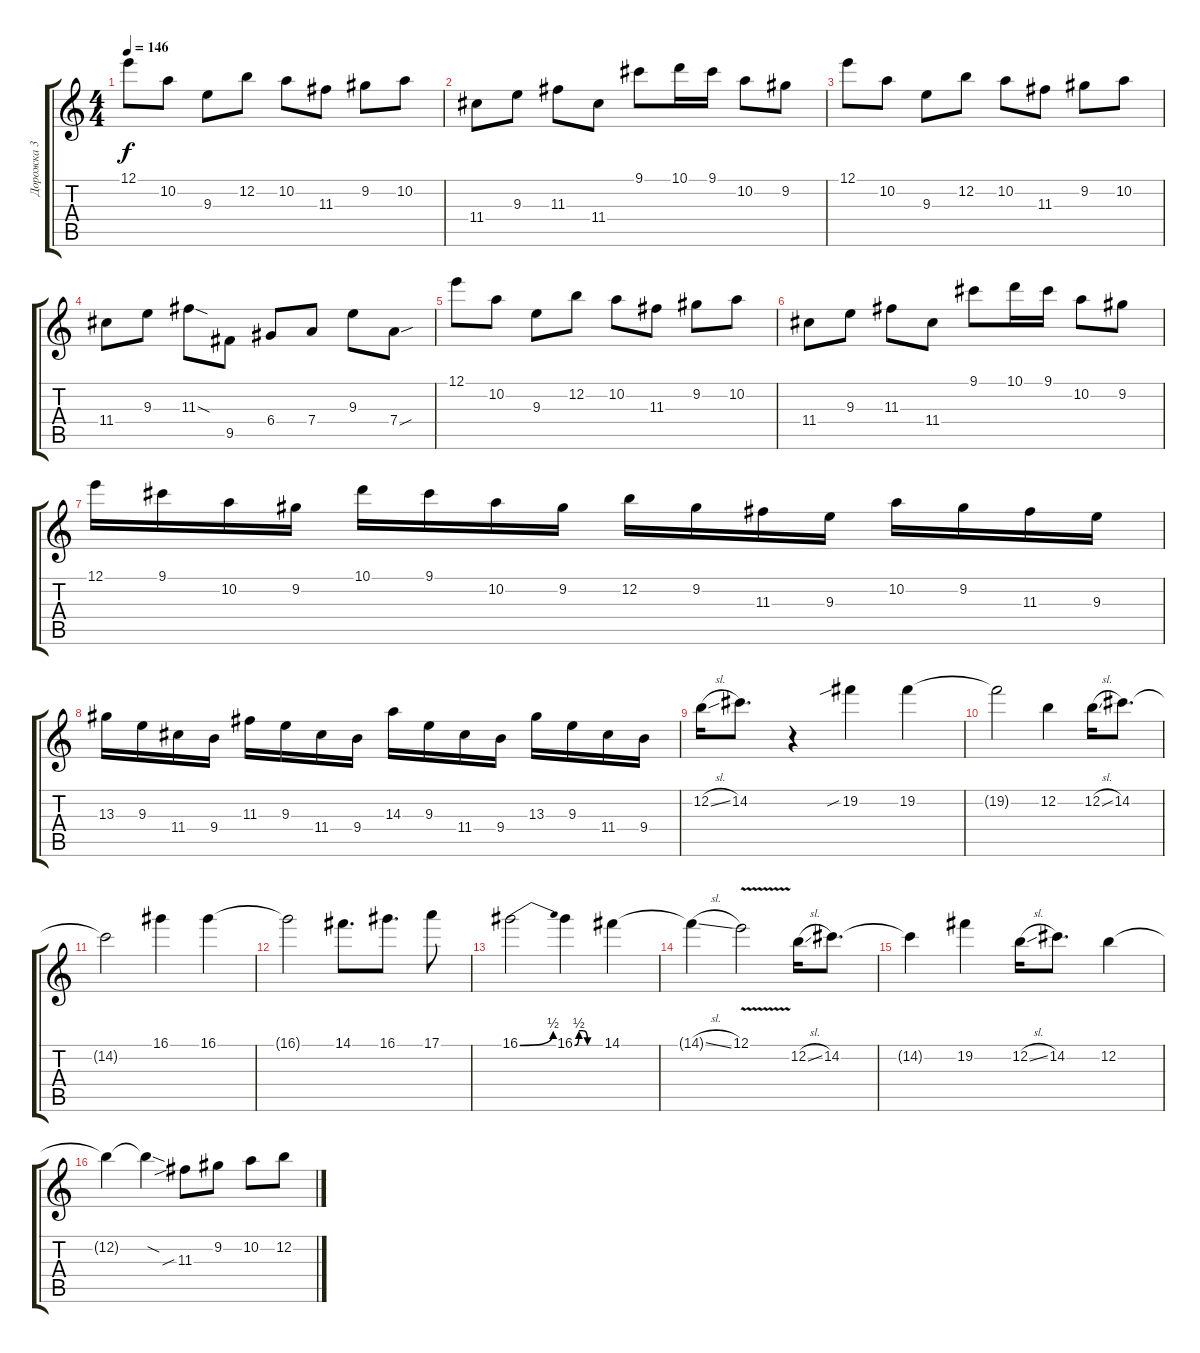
\track ("Дорожка 3" "Дорожка 3") {instrument overdrivenguitar}
\staff {score tabs}
\tuning (E4 B3 G3 D3 A2 E2) {hide}
\ts (4 4)
\tempo 146
\clef g2
\ks c
12.1.8{dy f} 10.2.8 9.3.8 12.2.8 10.2.8 11.3.8 9.2.8 10.2.8 |
11.4.8 9.3.8 11.3.8 11.4.8 9.1.8 10.1.16 9.1.16 10.2.8 9.2.8 |
12.1.8 10.2.8 9.3.8 12.2.8 10.2.8 11.3.8 9.2.8 10.2.8 |
11.4.8 9.3.8 11.3{sod}.8 9.5.8 6.4.8 7.4.8 9.3.8 7.4{sou}.8 |
12.1.8 10.2.8 9.3.8 12.2.8 10.2.8 11.3.8 9.2.8 10.2.8 |
11.4.8 9.3.8 11.3.8 11.4.8 9.1.8 10.1.16 9.1.16 10.2.8 9.2.8 |
12.1.16 9.1.16 10.2.16 9.2.16 10.1.16 9.1.16 10.2.16 9.2.16 12.2.16 9.2.16 11.3.16 9.3.16 10.2.16 9.2.16 11.3.16 9.3.16 |
13.3.16 9.3.16 11.4.16 9.4.16 11.3.16 9.3.16 11.4.16 9.4.16 14.3.16 9.3.16 11.4.16 9.4.16 13.3.16 9.3.16 11.4.16 9.4.16 |
12.2{sl}.16 14.2.8{d} r.4 19.2{sib}.4 19.2.4 |
19.2{t}.2 12.2.4 12.2{sl}.16 14.2.8{d} |
14.2{t}.2 16.1.4 16.1.4 |
16.1{t}.2 14.1.8{d} 16.1.8{d} 17.1.8 |
16.1{be (bend 0 0 60 2)}.2 16.1{be (custom 0 0 10 2 20 2 30 0 60 0)}.4 14.1.4 |
14.1{sl t}.4 12.1{v}.2 12.2{sl}.16 14.2.8{d} |
14.2{t}.4 19.2.4 12.2{sl}.16 14.2.8{d} 12.2.4 |
12.2{t}.4 12.2{sod t}.4 11.3{sib}.8 9.2.8 10.2.8 12.2.8
